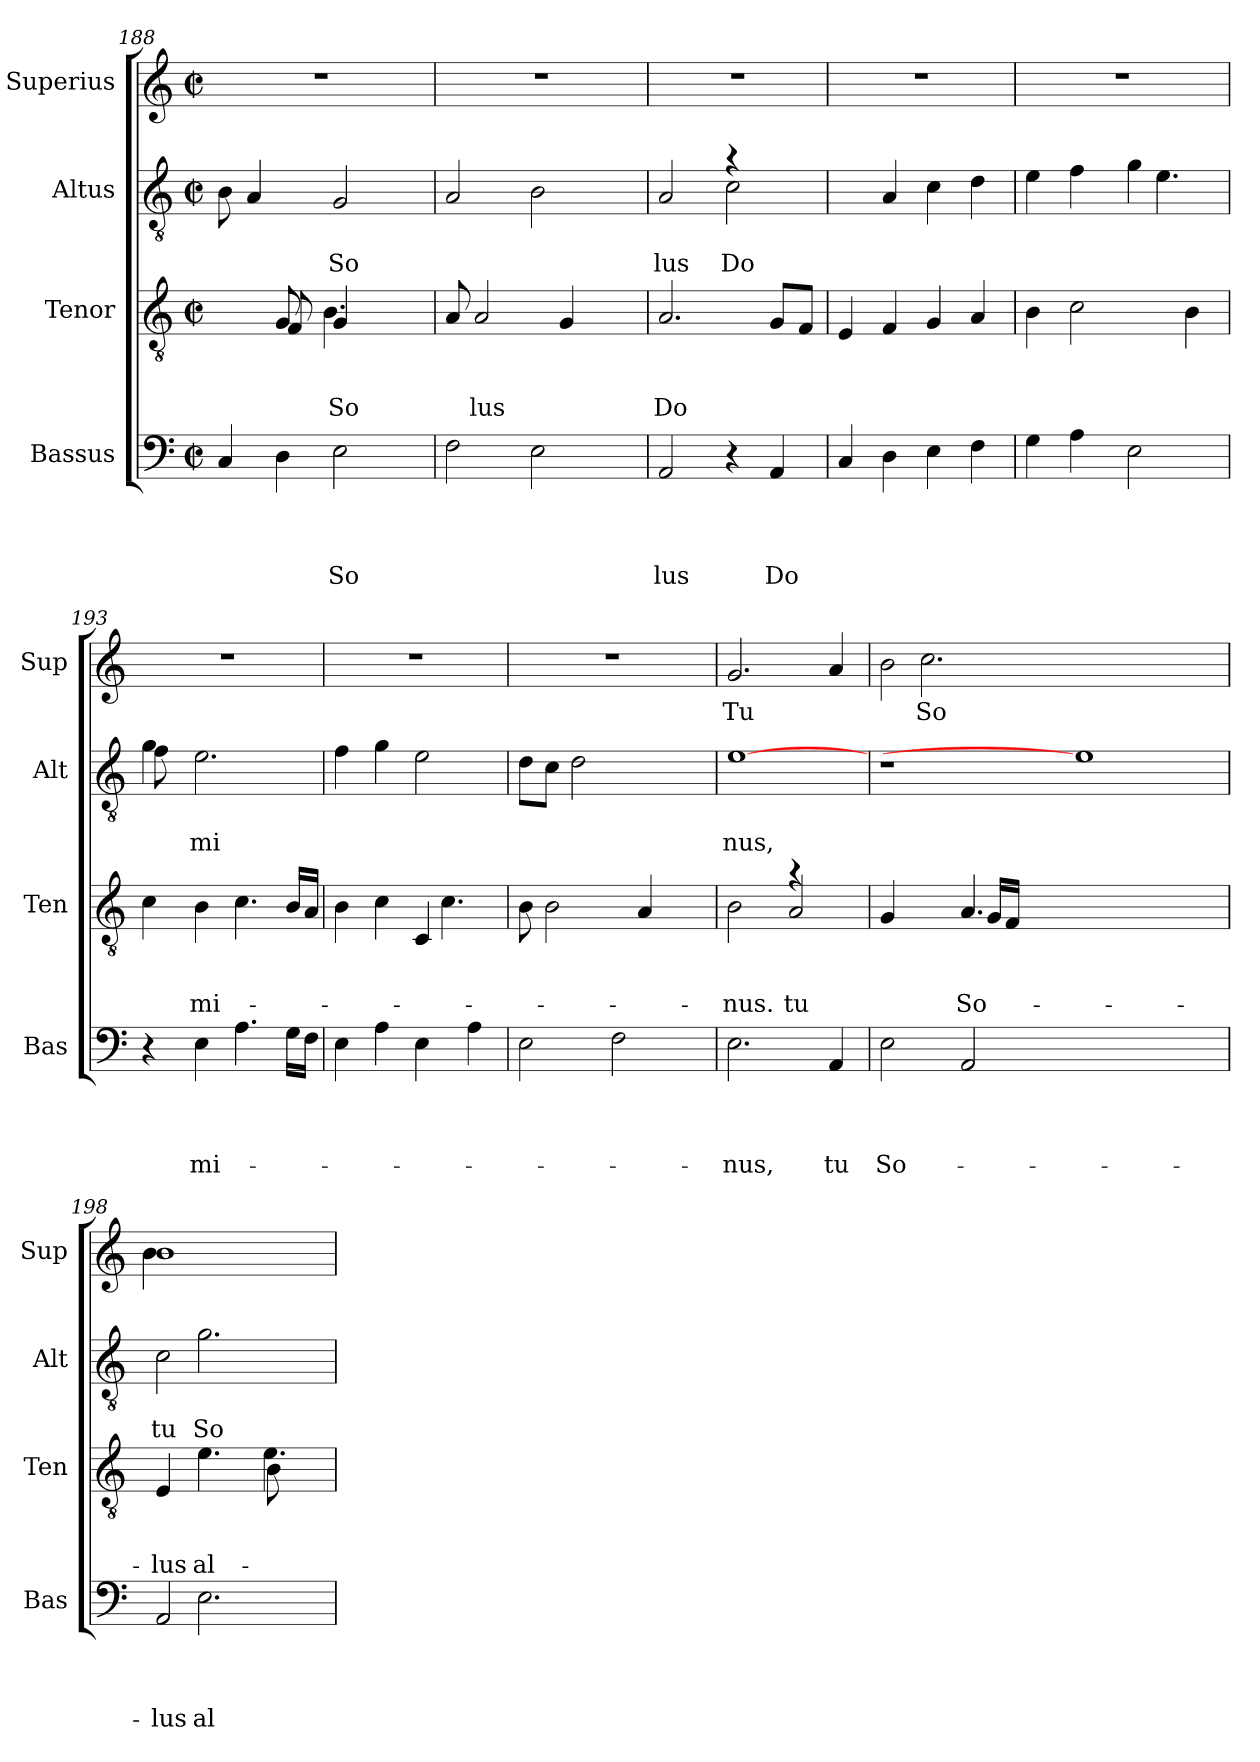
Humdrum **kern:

**kern	**text	**text	**text	**text	**kern	**text	**text	**text	**kern	**text	**text	**kern	**text
*part4	*part4	*part4	*part4	*part4	*part3	*part3	*part3	*part3	*part2	*part2	*part2	*part1	*part1
*staff4	*staff4	*staff4	*staff4	*staff4	*staff3	*staff3	*staff3	*staff3	*staff2	*staff2	*staff2	*staff1	*staff1
*I"Bassus	*	*	*	*	*I"Tenor	*	*	*	*I"Altus	*	*	*I"Superius	*
*I'Bas	*	*	*	*	*I'Ten	*	*	*	*I'Alt	*	*	*I'Sup	*
*clefF4	*	*	*	*	*clefGv2	*	*	*	*clefGv2	*	*	*clefG2	*
*k[]	*	*	*	*	*k[]	*	*	*	*k[]	*	*	*k[]	*
*C:	*	*	*	*	*C:	*	*	*	*C:	*	*	*C:	*
*M2/2	*	*	*	*	*M2/2	*	*	*	*M2/2	*	*	*M2/2	*
*met(c|)	*	*	*	*	*met(c|)	*	*	*	*met(c|)	*	*	*met(c|)	*
=188	=188	=188	=188	=188	=188	=188	=188	=188	=188	=188	=188	=188	=188
*	*	*	*	*	*^	*	*	*	*	*	*	*	*
*	*	*	*	*	*	*^	*	*	*	*	*	*	*	*
4C/	.	.	.	.	4ryy	4ryy	2ryy	.	.	.	8B\	.	.	1r	.
.	.	.	.	.	.	.	.	.	.	.	4A/	.	.	.	.
4D\	.	.	.	.	8G/	8F/	.	.	.	.	.	.	.	.	.
.	.	.	.	.	8ryy	8ryy	.	.	.	.	8ryy	.	.	.	.
!	!	!	!	!LO:LY:b	!	!	!	!	!	!LO:LY:b	!	!	!LO:LY:b	!	!
2E\	.	.	.	So	2ryy	4G/	4.B\	.	.	So	2G/	.	So	.	.
.	.	.	.	.	.	8ryy	.	.	.	.	.	.	.	.	.
.	.	.	.	.	.	8ryy	8ryy	.	.	.	.	.	.	.	.
*	*	*	*	*	*v	*v	*v	*	*	*	*	*	*	*	*
=189	=189	=189	=189	=189	=189	=189	=189	=189	=189	=189	=189	=189	=189
2F\	.	.	.	.	8A/	.	.	.	2A/	.	.	1r	.
!	!	!	!	!	!	!	!	!LO:LY:b	!	!	!	!	!
.	.	.	.	.	2A/	.	.	lus	.	.	.	.	.
2E\	.	.	.	.	.	.	.	.	2B\	.	.	.	.
.	.	.	.	.	4G/	.	.	.	.	.	.	.	.
.	.	.	.	.	8ryy	.	.	.	.	.	.	.	.
=190	=190	=190	=190	=190	=190	=190	=190	=190	=190	=190	=190	=190	=190
!	!	!	!	!LO:LY:b	!	!	!	!LO:LY:b	!	!	!LO:LY:b	!	!
*	*	*	*	*	*	*	*	*	*^	*	*	*	*
2AA/	.	.	.	lus	2.A/	.	.	Do	2A/	2ryy	.	lus	1r	.
!	!	!	!	!	!	!	!	!	!	!	!	!LO:LY:b	!	!
4r	.	.	.	.	.	.	.	.	4ra	2c\	.	Do	.	.
!	!	!	!	!LO:LY:b	!	!	!	!	!	!	!	!	!	!
4AA/	.	.	.	Do	8G/L	.	.	.	4ryy	.	.	.	.	.
.	.	.	.	.	8F/J	.	.	.	.	.	.	.	.	.
*	*	*	*	*	*	*	*	*	*v	*v	*	*	*	*
=191	=191	=191	=191	=191	=191	=191	=191	=191	=191	=191	=191	=191	=191
4C/	.	.	.	.	4E/	.	.	.	4ryy	.	.	1r	.
4D\	.	.	.	.	4F/	.	.	.	4A/	.	.	.	.
4E\	.	.	.	.	4G/	.	.	.	4c\	.	.	.	.
4F\	.	.	.	.	4A/	.	.	.	4d\	.	.	.	.
!!LO:PB:g=z
=192	=192	=192	=192	=192	=192	=192	=192	=192	=192	=192	=192	=192	=192
*	*	*	*	*	*	*	*	*	*^	*	*	*	*
*	*	*	*	*	*	*	*	*	*	*^	*	*	*	*
4G\	.	.	.	.	4B\	.	.	.	4e\	4ryy	2ryy	.	.	1r	.
4A\	.	.	.	.	2c\	.	.	.	12ryy	4f\	.	.	.	.	.
.	.	.	.	.	.	.	.	.	3%2ryy	.	.	.	.	.	.
2E\	.	.	.	.	.	.	.	.	.	4g\	8ryy	.	.	.	.
.	.	.	.	.	.	.	.	.	.	.	4.e\	.	.	.	.
.	.	.	.	.	4B\	.	.	.	.	4ryy	.	.	.	.	.
*	*	*	*	*	*	*	*	*	*	*v	*v	*	*	*	*
=193	=193	=193	=193	=193	=193	=193	=193	=193	=193	=193	=193	=193	=193	=193
4r	.	.	.	.	4c\	.	.	.	4g\	8f\	.	.	1r	.
.	.	.	.	.	.	.	.	.	.	2..ryy	.	.	.	.
!	!	!	!	!LO:LY:b	!	!	!	!LO:LY:b	!	!	!	!LO:LY:b	!	!
4E\	.	.	.	mi-	4B\	.	.	mi-	2.e\	.	.	mi	.	.
4.A\	.	.	.	.	4.c\	.	.	.	.	.	.	.	.	.
16G\LL	.	.	.	.	16B/LL	.	.	.	.	.	.	.	.	.
16F\JJ	.	.	.	.	16A/JJ	.	.	.	.	.	.	.	.	.
*	*	*	*	*	*	*	*	*	*v	*v	*	*	*	*
=194	=194	=194	=194	=194	=194	=194	=194	=194	=194	=194	=194	=194	=194
*	*	*	*	*	*^	*	*	*	*	*	*	*	*
4E\	.	.	.	.	4B\	2ryy	.	.	.	4f\	.	.	1r	.
4A\	.	.	.	.	4c\	.	.	.	.	4g\	.	.	.	.
4E\	.	.	.	.	4C/	8ryy	.	.	.	2e\	.	.	.	.
.	.	.	.	.	.	4.c\	.	.	.	.	.	.	.	.
4A\	.	.	.	.	4ryy	.	.	.	.	.	.	.	.	.
*	*	*	*	*	*v	*v	*	*	*	*	*	*	*	*
=195	=195	=195	=195	=195	=195	=195	=195	=195	=195	=195	=195	=195	=195
2E\	.	.	.	.	8B\	.	.	.	8d\L	.	.	1r	.
.	.	.	.	.	2B\	.	.	.	8c\J	.	.	.	.
.	.	.	.	.	.	.	.	.	2d\	.	.	.	.
2F\	.	.	.	.	.	.	.	.	.	.	.	.	.
.	.	.	.	.	4A/	.	.	.	.	.	.	.	.
.	.	.	.	.	.	.	.	.	4ryy	.	.	.	.
.	.	.	.	.	8ryy	.	.	.	.	.	.	.	.
=196	=196	=196	=196	=196	=196	=196	=196	=196	=196	=196	=196	=196	=196
!	!	!	!	!	!LO:TX:a:t=.s.	!	!	!	!	!	!	!	!
!	!	!	!	!LO:LY:b	!	!	!	!LO:LY:b	!	!	!LO:LY:b	!	!LO:LY:b
*	*	*	*	*	*^	*	*	*	*	*	*	*	*
2.E\	.	.	.	-nus,	2B\	2ryy	.	.	-nus.	[1e	.	nus,	2.g/	Tu
!	!	!	!	!	!	!	!	!	!LO:LY:b	!	!	!	!	!
.	.	.	.	.	4ra	2A/	.	.	tu	.	.	.	.	.
!	!	!	!	!LO:LY:b	!	!	!	!	!	!	!	!	!	!
4AA/	.	.	.	tu	4ryy	.	.	.	.	.	.	.	4a/	.
=197	=197	=197	=197	=197	=197	=197	=197	=197	=197	=197	=197	=197	=197	=197
!	!	!	!	!LO:LY:b	!	!	!	!	!	!	!	!	!	!
*	*	*	*	*	*	*	*	*	*	*	*	*	*^	*
2E\	.	.	.	So-	4G/	2ryy	.	.	.	1r	.	.	2b\	4ryy	.
!	!	!	!	!	!	!	!	!	!	!	!	!	!	!	!LO:LY:b
.	.	.	.	.	4ryy	.	.	.	.	.	.	.	.	2.cc\	So
!	!	!	!	!	!	!	!	!	!LO:LY:b	!	!	!	!	!	!
2AA/	.	.	.	.	4.A/	8ryy	.	.	So-	.	.	.	1ryy	.	.
.	.	.	.	.	.	16G/LL	.	.	.	.	.	.	.	.	.
.	.	.	.	.	.	16F/JJ	.	.	.	.	.	.	.	.	.
.	.	.	.	.	.	1ryy	.	.	.	.	.	.	.	.	.
.	.	.	.	.	1ryy	.	.	.	.	.	.	.	.	.	.
1ryy	.	.	.	.	.	.	.	.	.	1e]	.	.	.	1ryy	.
.	.	.	.	.	.	.	.	.	.	.	.	.	2ryy	.	.
.	.	.	.	.	.	8ryy	.	.	.	.	.	.	.	.	.
.	.	.	.	.	8ryy	8ryy	.	.	.	.	.	.	.	.	.
=198	=198	=198	=198	=198	=198	=198	=198	=198	=198	=198	=198	=198	=198	=198	=198
!	!	!	!	!LO:LY:b	!	!	!	!	!LO:LY:b	!	!	!LO:LY:b	!	!	!LO:LY:b
*^	*	*	*	*	*	*	*	*	*	*^	*	*	*	*	*
2AA/	4ryy	.	.	.	-lus	4E/	2ryy	.	.	-lus	2c\	4ryy	.	tu	1b	4b\	.
!	!	!	!	!	!LO:LY:b	!	!	!	!	!LO:LY:b	!	!	!	!LO:LY:b	!	!	!
.	2.E\	.	.	.	al-	4.e\	.	.	.	al-	.	2.g\	.	So	.	2.ryy	.
2ryy	.	.	.	.	.	.	8ryy	.	.	.	2ryy	.	.	.	.	.	.
.	.	.	.	.	.	8B\	4.e\	.	.	.	.	.	.	.	.	.	.
.	.	.	.	.	.	4ryy	.	.	.	.	.	.	.	.	.	.	.
*v	*v	*	*	*	*	*	*	*	*	*	*v	*v	*	*	*v	*v	*
*	*	*	*	*	*v	*v	*	*	*	*	*	*	*	*
=	=	=	=	=	=	=	=	=	=	=	=	=	=
*-	*-	*-	*-	*-	*-	*-	*-	*-	*-	*-	*-	*-	*-
